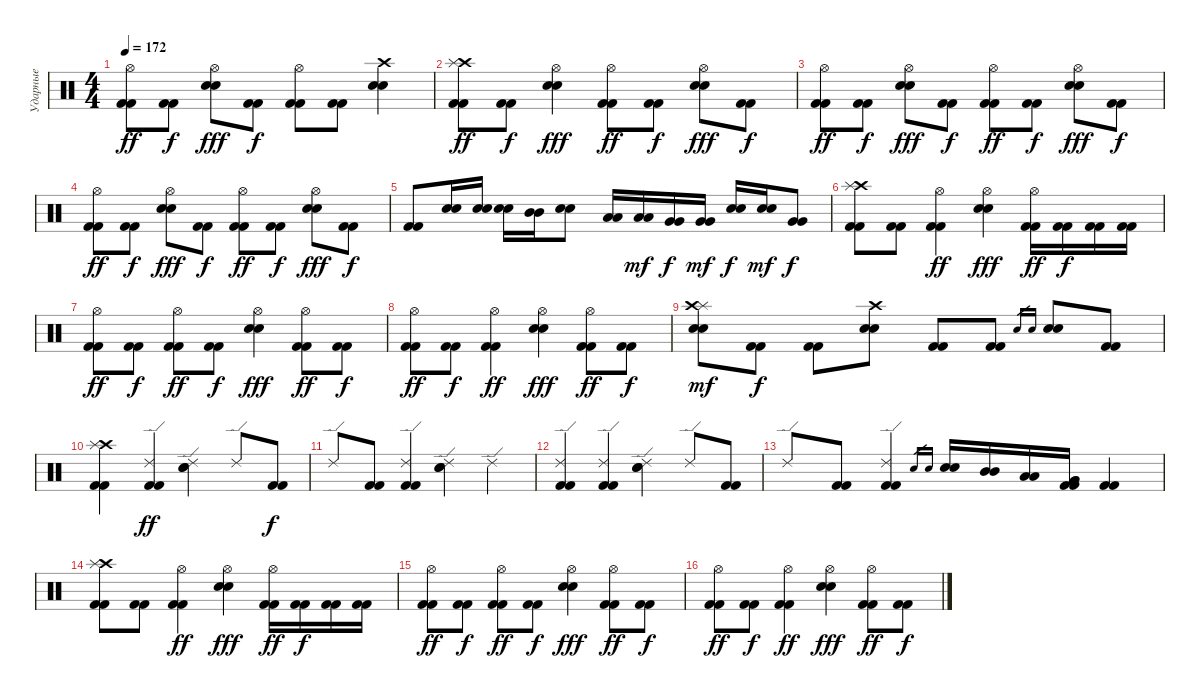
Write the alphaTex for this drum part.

\track ("Ударные" "Ударные") {instrument percussion}
\staff {score}
\articulation defaults
\ts (4 4)
\tempo 172
\clef neutral
\ks c
("Hi-Hat (open)" "Kick (hit) 2" "Kick (hit) 2").8{dy ff} ("Kick (hit) 2" "Kick (hit) 2").8{dy f} ("Hi-Hat (open)" "Electric Snare (hit)" "Electric Snare (hit)").8{dy fff} ("Kick (hit) 2" "Kick (hit) 2").8{dy f} ("Hi-Hat (open)" "Kick (hit) 2" "Kick (hit) 2").8 ("Kick (hit) 2" "Kick (hit) 2").8 ("Crash high (hit)" "Electric Snare (hit)" "Electric Snare (hit)").4 |
("Crash high (hit)" "Splash (hit)" "Kick (hit) 2" "Kick (hit) 2").8{dy ff} ("Kick (hit) 2" "Kick (hit) 2").8{dy f} ("Hi-Hat (open)" "Electric Snare (hit)" "Electric Snare (hit)").4{dy fff} ("Hi-Hat (open)" "Kick (hit) 2" "Kick (hit) 2").8{dy ff} ("Kick (hit) 2" "Kick (hit) 2").8{dy f} ("Hi-Hat (open)" "Electric Snare (hit)" "Electric Snare (hit)").8{dy fff} ("Kick (hit) 2" "Kick (hit) 2").8{dy f} |
("Hi-Hat (open)" "Kick (hit) 2" "Kick (hit) 2").8{dy ff} ("Kick (hit) 2" "Kick (hit) 2").8{dy f} ("Hi-Hat (open)" "Electric Snare (hit)" "Electric Snare (hit)").8{dy fff} ("Kick (hit) 2" "Kick (hit) 2").8{dy f} ("Hi-Hat (open)" "Kick (hit) 2" "Kick (hit) 2").8{dy ff} ("Kick (hit) 2" "Kick (hit) 2").8{dy f} ("Hi-Hat (open)" "Electric Snare (hit)" "Electric Snare (hit)").8{dy fff} ("Kick (hit) 2" "Kick (hit) 2").8{dy f} |
("Hi-Hat (open)" "Kick (hit) 2" "Kick (hit) 2").8{dy ff} ("Kick (hit) 2" "Kick (hit) 2").8{dy f} ("Hi-Hat (open)" "Electric Snare (hit)" "Electric Snare (hit)").8{dy fff} ("Kick (hit) 2" "Kick (hit) 2").8{dy f} ("Hi-Hat (open)" "Kick (hit) 2" "Kick (hit) 2").8{dy ff} ("Kick (hit) 2" "Kick (hit) 2").8{dy f} ("Hi-Hat (open)" "Electric Snare (hit)" "Electric Snare (hit)").8{dy fff} ("Kick (hit) 2" "Kick (hit) 2").8{dy f} |
("Kick (hit) 2" "Kick (hit) 2").8 ("Electric Snare (hit)" "Electric Snare (hit)").16 ("Electric Snare (hit)" "Electric Snare (hit)").16 ("Electric Snare (hit)" "Electric Snare (hit)").16 ("Mid Tom (hit)" "Mid Tom (hit)").16 ("Electric Snare (hit)" "Electric Snare (hit)").8 ("Low Tom (hit)" "Low Tom (hit)").16 ("Low Tom (hit)" "Low Tom (hit)").16{dy mf} ("Very Low Tom (hit)" "Very Low Tom (hit)").16{dy f} ("Very Low Tom (hit)" "Very Low Tom (hit)").16{dy mf} ("Electric Snare (hit)" "Electric Snare (hit)").16{dy f} ("Electric Snare (hit)" "Electric Snare (hit)").16{dy mf} ("Very Low Tom (hit)" "Very Low Tom (hit)").8{dy f} |
("Crash high (hit)" "Splash (hit)" "Kick (hit) 2" "Kick (hit) 2").8 ("Kick (hit) 2" "Kick (hit) 2").8 ("Hi-Hat (open)" "Kick (hit) 2" "Kick (hit) 2").4{dy ff} ("Hi-Hat (open)" "Electric Snare (hit)" "Electric Snare (hit)").4{dy fff} ("Hi-Hat (open)" "Kick (hit) 2" "Kick (hit) 2").16{dy ff} ("Kick (hit) 2" "Kick (hit) 2").16{dy f} ("Kick (hit) 2" "Kick (hit) 2").16 ("Kick (hit) 2" "Kick (hit) 2").16 |
("Hi-Hat (open)" "Kick (hit) 2" "Kick (hit) 2").8{dy ff} ("Kick (hit) 2" "Kick (hit) 2").8{dy f} ("Hi-Hat (open)" "Kick (hit) 2" "Kick (hit) 2").8{dy ff} ("Kick (hit) 2" "Kick (hit) 2").8{dy f} ("Hi-Hat (open)" "Electric Snare (hit)" "Electric Snare (hit)").4{dy fff} ("Hi-Hat (open)" "Kick (hit) 2" "Kick (hit) 2").8{dy ff} ("Kick (hit) 2" "Kick (hit) 2").8{dy f} |
("Hi-Hat (open)" "Kick (hit) 2" "Kick (hit) 2").8{dy ff} ("Kick (hit) 2" "Kick (hit) 2").8{dy f} ("Hi-Hat (open)" "Kick (hit) 2" "Kick (hit) 2").4{dy ff} ("Hi-Hat (open)" "Electric Snare (hit)" "Electric Snare (hit)").4{dy fff} ("Hi-Hat (open)" "Kick (hit) 2" "Kick (hit) 2").8{dy ff} ("Kick (hit) 2" "Kick (hit) 2").8{dy f} |
("Splash (hit)" "Crash high (hit)" "Electric Snare (hit)" "Electric Snare (hit)").8{dy mf} ("Kick (hit) 2" "Kick (hit) 2").8{dy f} ("Kick (hit) 2" "Kick (hit) 2").8 ("Crash high (hit)" "Electric Snare (hit)" "Electric Snare (hit)").8 ("Kick (hit) 2" "Kick (hit) 2").8 ("Kick (hit) 2" "Kick (hit) 2").8 "Electric Snare (hit)".16{gr} "Electric Snare (hit)".16{gr} ("Electric Snare (hit)" "Electric Snare (hit)").8 ("Kick (hit) 2" "Kick (hit) 2").8 |
("Crash high (hit)" "Splash (hit)" "Kick (hit) 2" "Kick (hit) 2").4 ("Ride (edge) 2" "Kick (hit) 2" "Kick (hit) 2").4{dy ff} ("Ride (edge) 2" "Electric Snare (hit)" "Electric Snare (hit)").4 "Ride (edge) 2".8 ("Kick (hit) 2" "Kick (hit) 2").8{dy f} |
"Ride (edge) 2".8 ("Kick (hit) 2" "Kick (hit) 2").8 ("Ride (edge) 2" "Kick (hit) 2" "Kick (hit) 2").4 ("Ride (edge) 2" "Electric Snare (hit)" "Electric Snare (hit)").4 "Ride (edge) 2".4 |
("Ride (edge) 2" "Kick (hit) 2" "Kick (hit) 2").4 ("Ride (edge) 2" "Kick (hit) 2" "Kick (hit) 2").4 ("Ride (edge) 2" "Electric Snare (hit)" "Electric Snare (hit)").4 "Ride (edge) 2".8 ("Kick (hit) 2" "Kick (hit) 2").8 |
"Ride (edge) 2".8 ("Kick (hit) 2" "Kick (hit) 2").8 ("Ride (edge) 2" "Kick (hit) 2" "Kick (hit) 2").4 "Electric Snare (hit)".16{gr} "Electric Snare (hit)".16{gr} ("Electric Snare (hit)" "Electric Snare (hit)").16 ("Mid Tom (hit)" "Mid Tom (hit)").16 ("Low Tom (hit)" "Low Tom (hit)").16 ("Very Low Tom (hit)" "Very Low Tom (hit)" "Kick (hit) 2" "Kick (hit) 2").16 ("Kick (hit) 2" "Kick (hit) 2").4 |
("Crash high (hit)" "Splash (hit)" "Kick (hit) 2" "Kick (hit) 2").8 ("Kick (hit) 2" "Kick (hit) 2").8 ("Hi-Hat (open)" "Kick (hit) 2" "Kick (hit) 2").4{dy ff} ("Hi-Hat (open)" "Electric Snare (hit)" "Electric Snare (hit)").4{dy fff} ("Hi-Hat (open)" "Kick (hit) 2" "Kick (hit) 2").16{dy ff} ("Kick (hit) 2" "Kick (hit) 2").16{dy f} ("Kick (hit) 2" "Kick (hit) 2").16 ("Kick (hit) 2" "Kick (hit) 2").16 |
("Hi-Hat (open)" "Kick (hit) 2" "Kick (hit) 2").8{dy ff} ("Kick (hit) 2" "Kick (hit) 2").8{dy f} ("Hi-Hat (open)" "Kick (hit) 2" "Kick (hit) 2").8{dy ff} ("Kick (hit) 2" "Kick (hit) 2").8{dy f} ("Hi-Hat (open)" "Electric Snare (hit)" "Electric Snare (hit)").4{dy fff} ("Hi-Hat (open)" "Kick (hit) 2" "Kick (hit) 2").8{dy ff} ("Kick (hit) 2" "Kick (hit) 2").8{dy f} |
("Hi-Hat (open)" "Kick (hit) 2" "Kick (hit) 2").8{dy ff} ("Kick (hit) 2" "Kick (hit) 2").8{dy f} ("Hi-Hat (open)" "Kick (hit) 2" "Kick (hit) 2").4{dy ff} ("Hi-Hat (open)" "Electric Snare (hit)" "Electric Snare (hit)").4{dy fff} ("Hi-Hat (open)" "Kick (hit) 2" "Kick (hit) 2").8{dy ff} ("Kick (hit) 2" "Kick (hit) 2").8{dy f}
